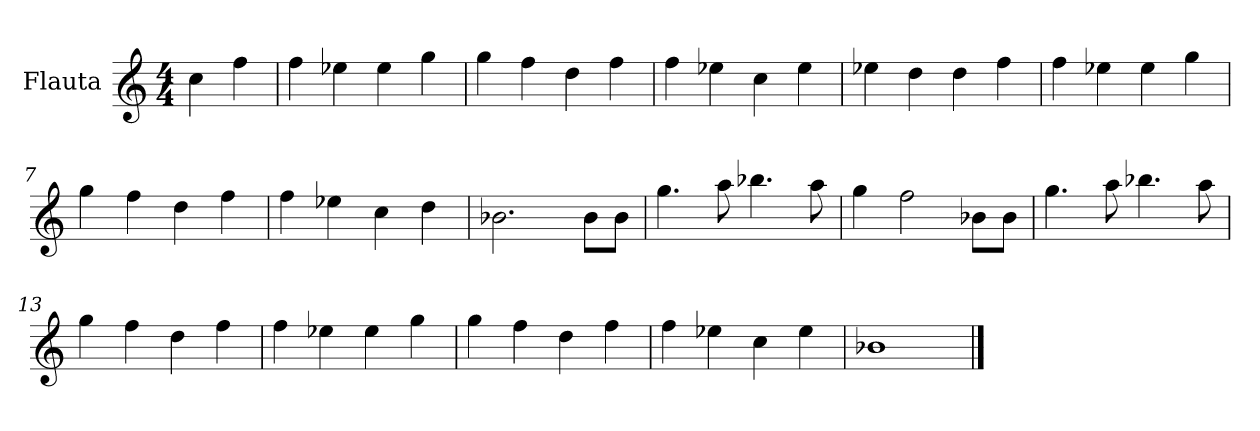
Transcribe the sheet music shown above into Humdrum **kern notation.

**kern
*part1
*staff1
*I"Flauta
*I'Fl.
*clefG2
*k[]
*M4/4
=1
4cc\
4ff\
=2
4ff\
4ee-X\
4ee-\
4gg\
=3
4gg\
4ff\
4dd\
4ff\
=4
4ff\
4ee-X\
4cc\
4ee-\
=5
4ee-X\
4dd\
4dd\
4ff\
=6
4ff\
4ee-X\
4ee-\
4gg\
=7
4gg\
4ff\
4dd\
4ff\
!!LO:LB:g=z
=8
4ff\
4ee-X\
4cc\
4dd\
=9
2.b-X\
8b-\L
8b-\J
=10
4.gg\
8aa\
4.bb-X\
8aa\
=11
4gg\
2ff\
8b-X\L
8b-\J
=12
4.gg\
8aa\
4.bb-X\
8aa\
=13
4gg\
4ff\
4dd\
4ff\
!!LO:LB:g=z
=14
4ff\
4ee-X\
4ee-\
4gg\
=15
4gg\
4ff\
4dd\
4ff\
=16
4ff\
4ee-X\
4cc\
4ee-\
=17
1b-X
==
*-
